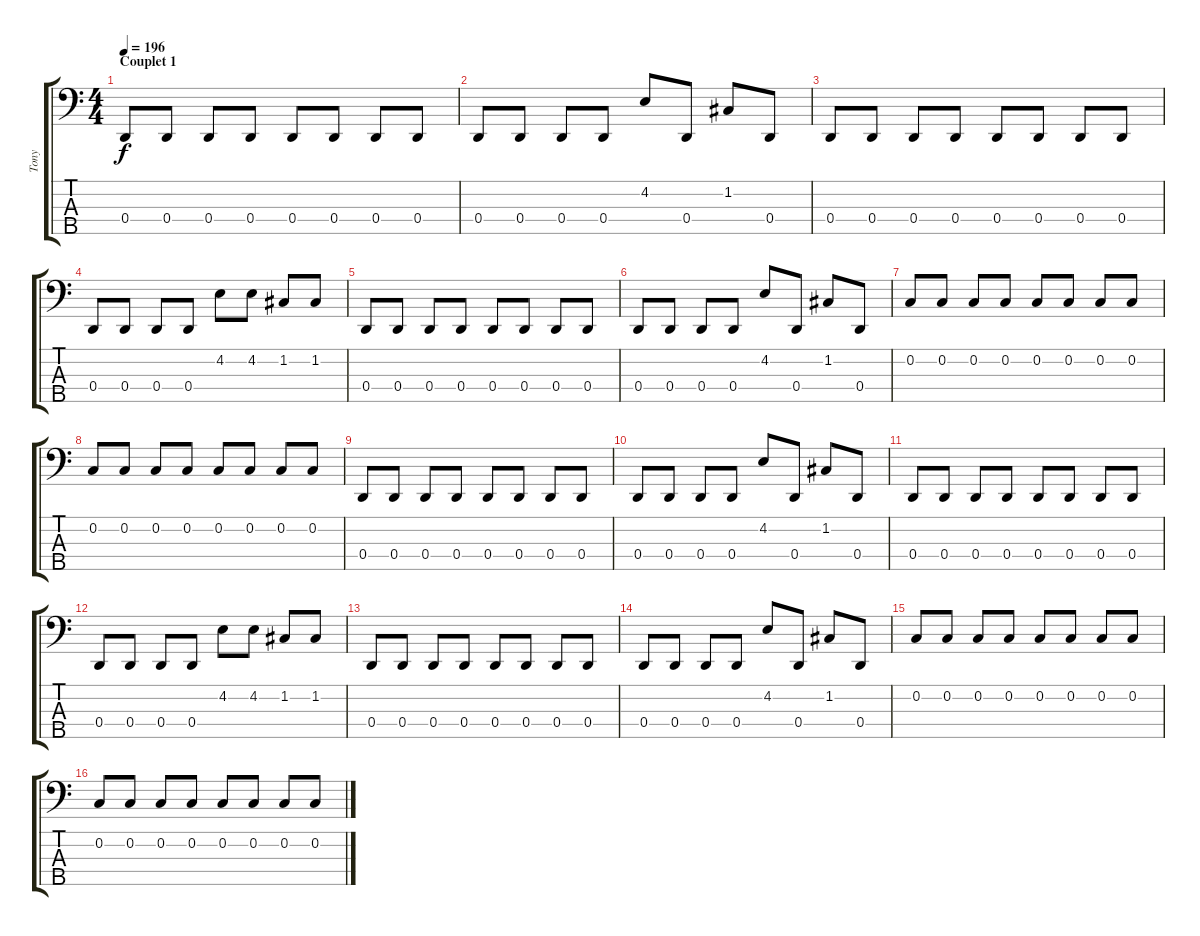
\track ("Tony" "Tony") {instrument electricbasspick}
\staff {score tabs}
\tuning (F2 C2 G1 D1 A0) {hide}
\ts (4 4)
\section ("" "Couplet 1")
\tempo 196
\clef f4
\ks c
0.4.8{dy f} 0.4.8 0.4.8 0.4.8 0.4.8 0.4.8 0.4.8 0.4.8 |
0.4.8 0.4.8 0.4.8 0.4.8 4.2.8 0.4.8 1.2.8 0.4.8 |
0.4.8 0.4.8 0.4.8 0.4.8 0.4.8 0.4.8 0.4.8 0.4.8 |
0.4.8 0.4.8 0.4.8 0.4.8 4.2.8 4.2.8 1.2.8 1.2.8 |
0.4.8 0.4.8 0.4.8 0.4.8 0.4.8 0.4.8 0.4.8 0.4.8 |
0.4.8 0.4.8 0.4.8 0.4.8 4.2.8 0.4.8 1.2.8 0.4.8 |
0.2.8 0.2.8 0.2.8 0.2.8 0.2.8 0.2.8 0.2.8 0.2.8 |
0.2.8 0.2.8 0.2.8 0.2.8 0.2.8 0.2.8 0.2.8 0.2.8 |
0.4.8 0.4.8 0.4.8 0.4.8 0.4.8 0.4.8 0.4.8 0.4.8 |
0.4.8 0.4.8 0.4.8 0.4.8 4.2.8 0.4.8 1.2.8 0.4.8 |
0.4.8 0.4.8 0.4.8 0.4.8 0.4.8 0.4.8 0.4.8 0.4.8 |
0.4.8 0.4.8 0.4.8 0.4.8 4.2.8 4.2.8 1.2.8 1.2.8 |
0.4.8 0.4.8 0.4.8 0.4.8 0.4.8 0.4.8 0.4.8 0.4.8 |
0.4.8 0.4.8 0.4.8 0.4.8 4.2.8 0.4.8 1.2.8 0.4.8 |
0.2.8 0.2.8 0.2.8 0.2.8 0.2.8 0.2.8 0.2.8 0.2.8 |
0.2.8 0.2.8 0.2.8 0.2.8 0.2.8 0.2.8 0.2.8 0.2.8
